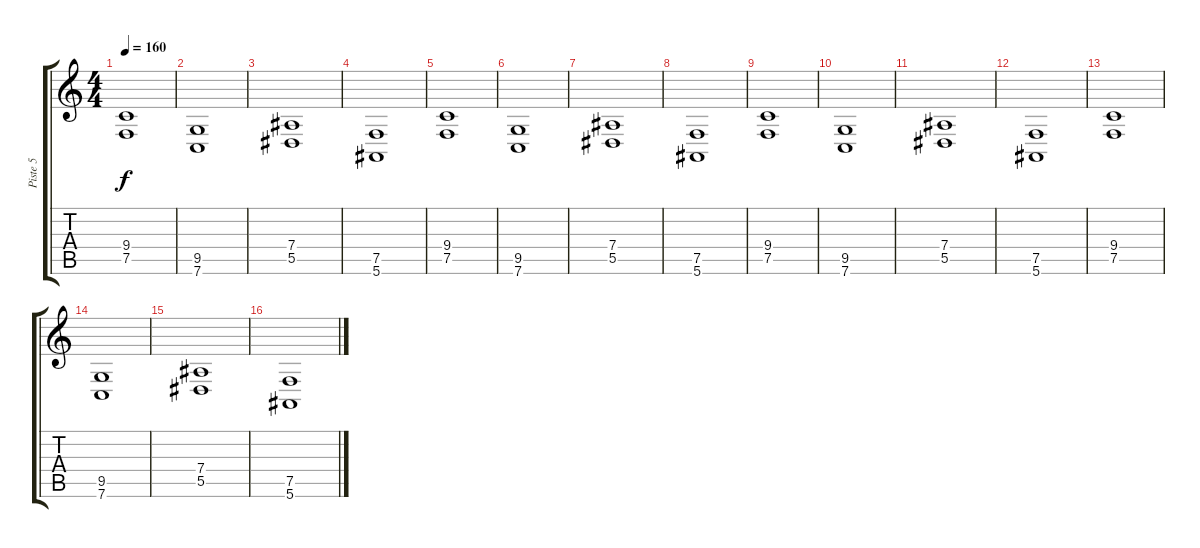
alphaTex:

\track ("Piste 5" "Piste 5") {instrument choiraahs}
\staff {score tabs}
\tuning (F4 C4 Ab3 Eb3 Bb2 F2) {hide}
\ts (4 4)
\tempo 160
\clef g2
\ks c
(9.4 7.5).1{dy f volume 0} |
(9.5 7.6).1 |
(7.4 5.5).1 |
(7.5 5.6).1 |
(9.4 7.5).1 |
(9.5 7.6).1 |
(7.4 5.5).1 |
(7.5 5.6).1 |
(9.4 7.5).1{volume 0} |
(9.5 7.6).1 |
(7.4 5.5).1 |
(7.5 5.6).1 |
(9.4 7.5).1{volume 0} |
(9.5 7.6).1 |
(7.4 5.5).1 |
(7.5 5.6).1
